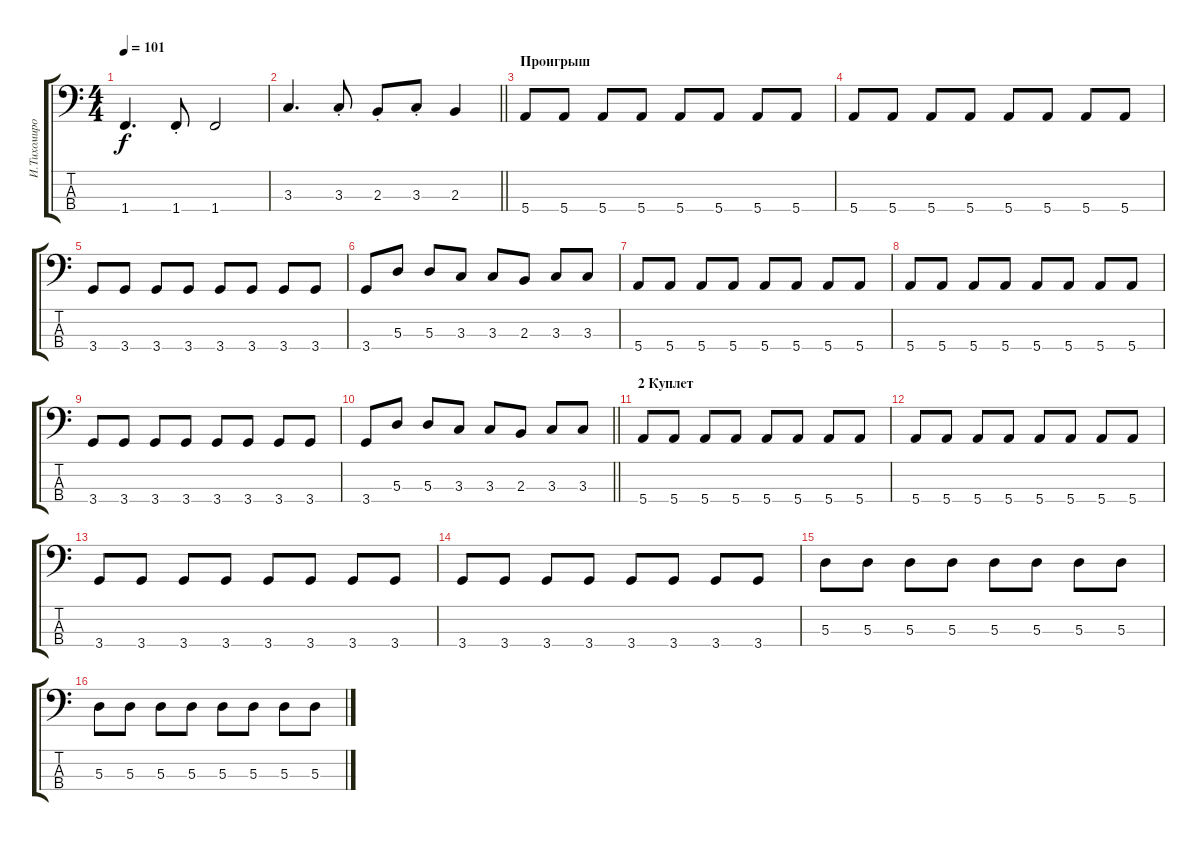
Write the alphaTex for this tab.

\track ("И.Тихомиров" "И.Тихомиро") {instrument electricbassfinger}
\staff {score tabs}
\tuning (G2 D2 A1 E1) {hide}
\ts (4 4)
\tempo 101
\clef f4
\ks c
1.4.4{d dy f} 1.4{st}.8 1.4.2 |
\barLineRight lightlight
3.3.4{d} 3.3{st}.8 2.3{st}.8 3.3{st}.8 2.3.4 |
\section ("" "Проигрыш")
5.4.8 5.4.8 5.4.8 5.4.8 5.4.8 5.4.8 5.4.8 5.4.8 |
5.4.8 5.4.8 5.4.8 5.4.8 5.4.8 5.4.8 5.4.8 5.4.8 |
3.4.8 3.4.8 3.4.8 3.4.8 3.4.8 3.4.8 3.4.8 3.4.8 |
3.4.8 5.3.8 5.3.8 3.3.8 3.3.8 2.3.8 3.3.8 3.3.8 |
5.4.8 5.4.8 5.4.8 5.4.8 5.4.8 5.4.8 5.4.8 5.4.8 |
5.4.8 5.4.8 5.4.8 5.4.8 5.4.8 5.4.8 5.4.8 5.4.8 |
3.4.8 3.4.8 3.4.8 3.4.8 3.4.8 3.4.8 3.4.8 3.4.8 |
\barLineRight lightlight
3.4.8 5.3.8 5.3.8 3.3.8 3.3.8 2.3.8 3.3.8 3.3.8 |
\section ("" "2 Куплет")
5.4.8 5.4.8 5.4.8 5.4.8 5.4.8 5.4.8 5.4.8 5.4.8 |
5.4.8 5.4.8 5.4.8 5.4.8 5.4.8 5.4.8 5.4.8 5.4.8 |
3.4.8 3.4.8 3.4.8 3.4.8 3.4.8 3.4.8 3.4.8 3.4.8 |
3.4.8 3.4.8 3.4.8 3.4.8 3.4.8 3.4.8 3.4.8 3.4.8 |
5.3.8 5.3.8 5.3.8 5.3.8 5.3.8 5.3.8 5.3.8 5.3.8 |
5.3.8 5.3.8 5.3.8 5.3.8 5.3.8 5.3.8 5.3.8 5.3.8
